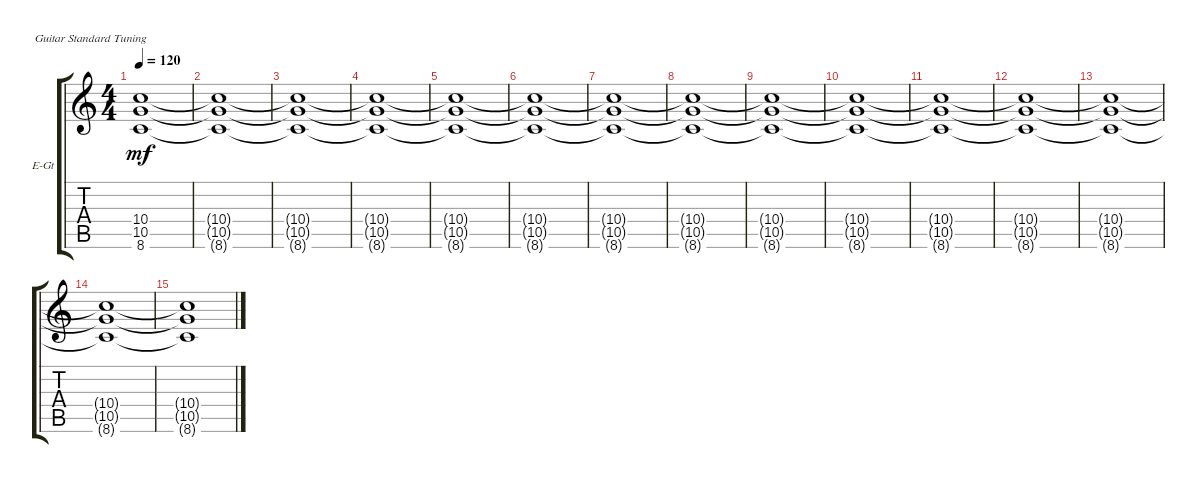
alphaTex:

\bracketExtendMode groupsimilarinstruments
\firstSystemTrackNameOrientation horizontal
\otherSystemsTrackNameOrientation horizontal
\track ("Synth" "E-Gt") {instrument electricguitarclean}
\staff {score tabs}
\tuning (E4 B3 G3 D3 A2 E2)
\ts (4 4)
\tempo 120
\clef g2
\ks c
(8.6{t} 10.5{t} 10.4{t}).1{dy mf} |
(8.6{t} 10.5{t} 10.4{t}).1 |
(8.6{t} 10.5{t} 10.4{t}).1 |
(8.6{t} 10.5{t} 10.4{t}).1 |
(8.6{t} 10.5{t} 10.4{t}).1 |
(8.6{t} 10.5{t} 10.4{t}).1 |
(8.6{t} 10.5{t} 10.4{t}).1 |
(8.6{t} 10.5{t} 10.4{t}).1 |
(8.6{t} 10.5{t} 10.4{t}).1 |
(8.6{t} 10.5{t} 10.4{t}).1 |
(8.6{t} 10.5{t} 10.4{t}).1 |
(8.6{t} 10.5{t} 10.4{t}).1 |
(8.6{t} 10.5{t} 10.4{t}).1 |
(8.6{t} 10.5{t} 10.4{t}).1 |
(8.6{t} 10.5{t} 10.4{t}).1
